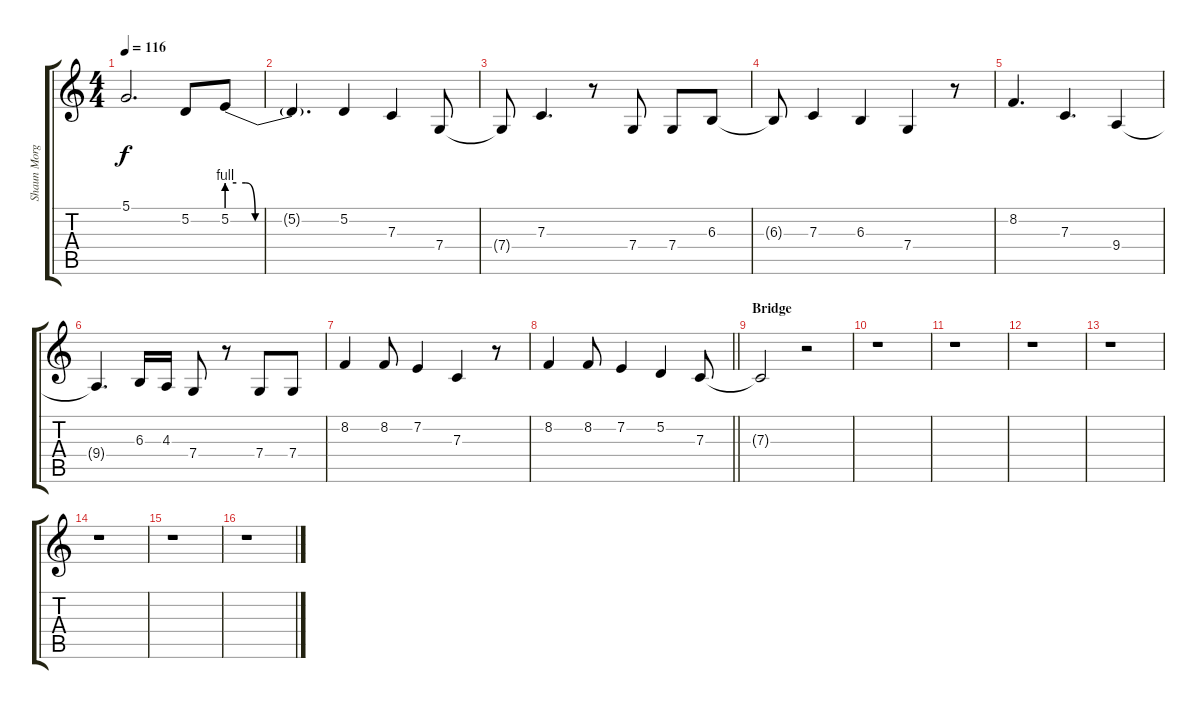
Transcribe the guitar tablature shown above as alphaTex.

\track ("Shaun Morgan (Voice)" "Shaun Morg") {instrument lead2sawtooth}
\staff {score tabs}
\tuning (D4 A3 F3 C3 G2 C2) {hide}
\ts (4 4)
\tempo 116
\clef g2
\ks c
5.1.2{d dy f} 5.2.8 5.2{be (custom 0 4 5 4 10 4 15 0 30 0 60 0)}.8 |
5.2{t}.4{d} 5.2.4 7.3.4 7.4.8 |
7.4{t}.8 7.3.4{d} r.8 7.4.8 7.4.8 6.3.8 |
6.3{t}.8 7.3.4 6.3.4 7.4.4 r.8 |
8.2.4{d} 7.3.4{d} 9.4.4 |
9.4{t}.4{d} 6.3.16 4.3.16 7.4.8 r.8 7.4.8 7.4.8 |
8.2.4 8.2.8 7.2.4 7.3.4 r.8 |
\barLineRight lightlight
8.2.4 8.2.8 7.2.4 5.2.4 7.3.8 |
\section ("" "Bridge")
7.3{t}.2 r.2 |
r.1 |
r.1 |
r.1 |
r.1 |
r.1 |
r.1 |
r.1
